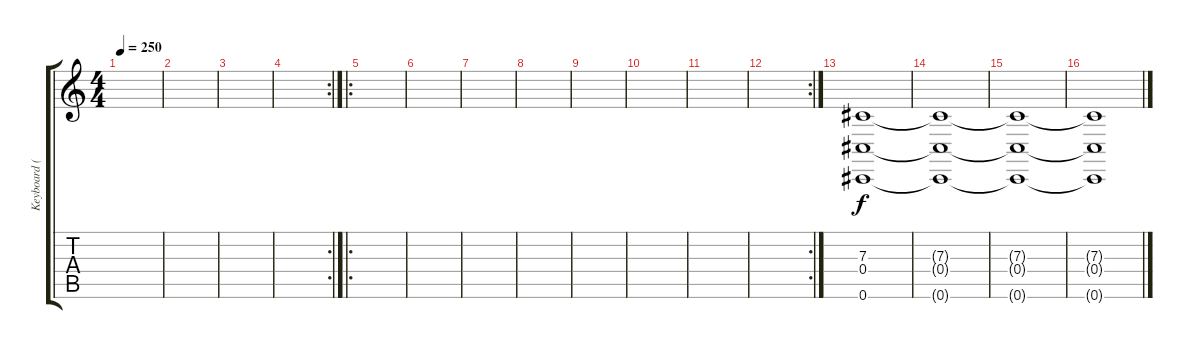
\track ("Keyboard (Endings only)" "Keyboard (") {instrument stringensemble1}
\staff {score tabs}
\tuning (Eb4 Bb3 Gb3 Db3 Ab2 Db2) {hide}
\ts (4 4)
\tempo 250
\clef g2
\ks c
|
|
|
\rc 2
|
\ro
|
|
|
|
|
|
|
\rc 2
|
(7.3 0.4 0.6).1 |
(7.3{t} 0.4{t} 0.6{t}).1 |
(7.3{t} 0.4{t} 0.6{t}).1 |
(7.3{t} 0.4{t} 0.6{t}).1
